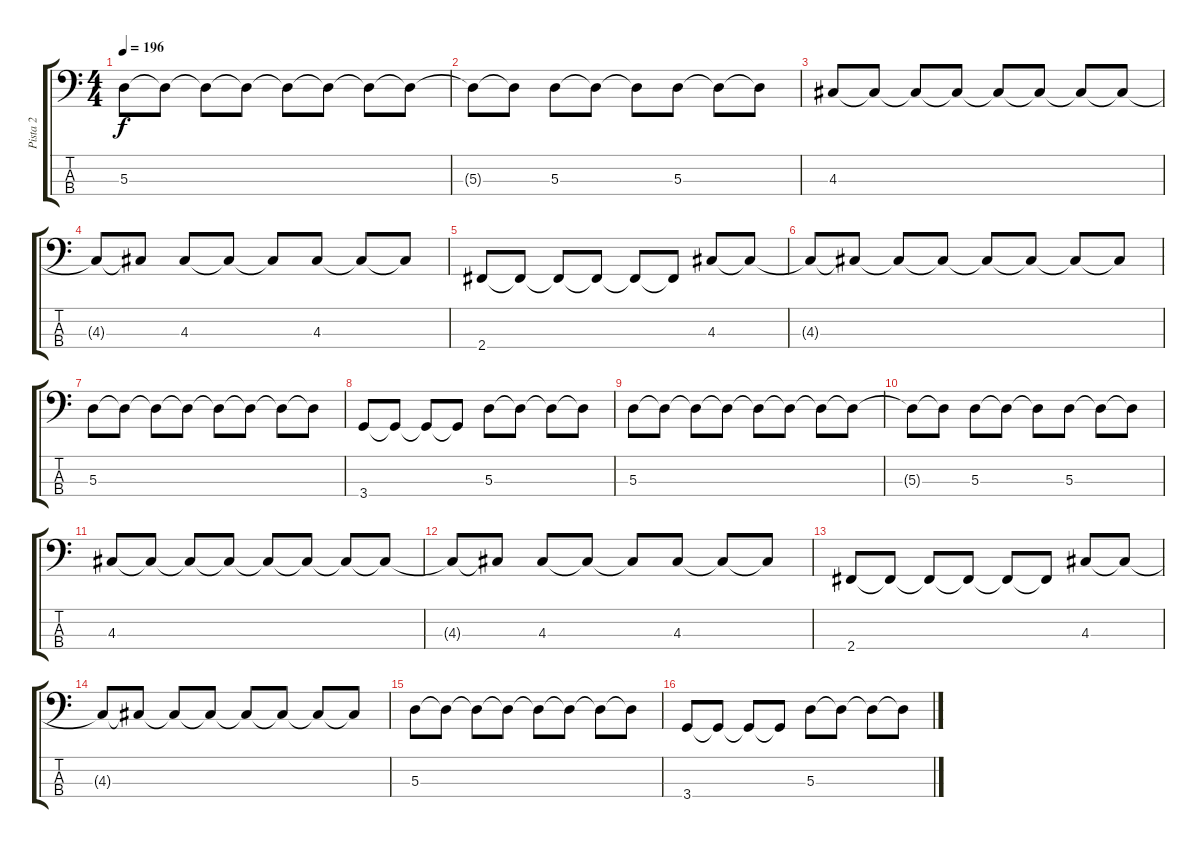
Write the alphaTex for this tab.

\track ("Pista 2" "Pista 2") {instrument electricbasspick}
\staff {score tabs}
\tuning (G2 D2 A1 E1) {hide}
\ts (4 4)
\tempo 196
\clef f4
\ks c
5.3.8{dy f} 5.3{t}.8 5.3{t}.8 5.3{t}.8 5.3{t}.8 5.3{t}.8 5.3{t}.8 5.3{t}.8 |
5.3{t}.8 5.3{t}.8 5.3.8 5.3{t}.8 5.3{t}.8 5.3.8 5.3{t}.8 5.3{t}.8 |
4.3.8 4.3{t}.8 4.3{t}.8 4.3{t}.8 4.3{t}.8 4.3{t}.8 4.3{t}.8 4.3{t}.8 |
4.3{t}.8 4.3{t}.8 4.3.8 4.3{t}.8 4.3{t}.8 4.3.8 4.3{t}.8 4.3{t}.8 |
2.4.8 2.4{t}.8 2.4{t}.8 2.4{t}.8 2.4{t}.8 2.4{t}.8 4.3.8 4.3{t}.8 |
4.3{t}.8 4.3{t}.8 4.3{t}.8 4.3{t}.8 4.3{t}.8 4.3{t}.8 4.3{t}.8 4.3{t}.8 |
5.3.8 5.3{t}.8 5.3{t}.8 5.3{t}.8 5.3{t}.8 5.3{t}.8 5.3{t}.8 5.3{t}.8 |
3.4.8 3.4{t}.8 3.4{t}.8 3.4{t}.8 5.3.8 5.3{t}.8 5.3{t}.8 5.3{t}.8 |
5.3.8 5.3{t}.8 5.3{t}.8 5.3{t}.8 5.3{t}.8 5.3{t}.8 5.3{t}.8 5.3{t}.8 |
5.3{t}.8 5.3{t}.8 5.3.8 5.3{t}.8 5.3{t}.8 5.3.8 5.3{t}.8 5.3{t}.8 |
4.3.8 4.3{t}.8 4.3{t}.8 4.3{t}.8 4.3{t}.8 4.3{t}.8 4.3{t}.8 4.3{t}.8 |
4.3{t}.8 4.3{t}.8 4.3.8 4.3{t}.8 4.3{t}.8 4.3.8 4.3{t}.8 4.3{t}.8 |
2.4.8 2.4{t}.8 2.4{t}.8 2.4{t}.8 2.4{t}.8 2.4{t}.8 4.3.8 4.3{t}.8 |
4.3{t}.8 4.3{t}.8 4.3{t}.8 4.3{t}.8 4.3{t}.8 4.3{t}.8 4.3{t}.8 4.3{t}.8 |
5.3.8 5.3{t}.8 5.3{t}.8 5.3{t}.8 5.3{t}.8 5.3{t}.8 5.3{t}.8 5.3{t}.8 |
3.4.8 3.4{t}.8 3.4{t}.8 3.4{t}.8 5.3.8 5.3{t}.8 5.3{t}.8 5.3{t}.8
